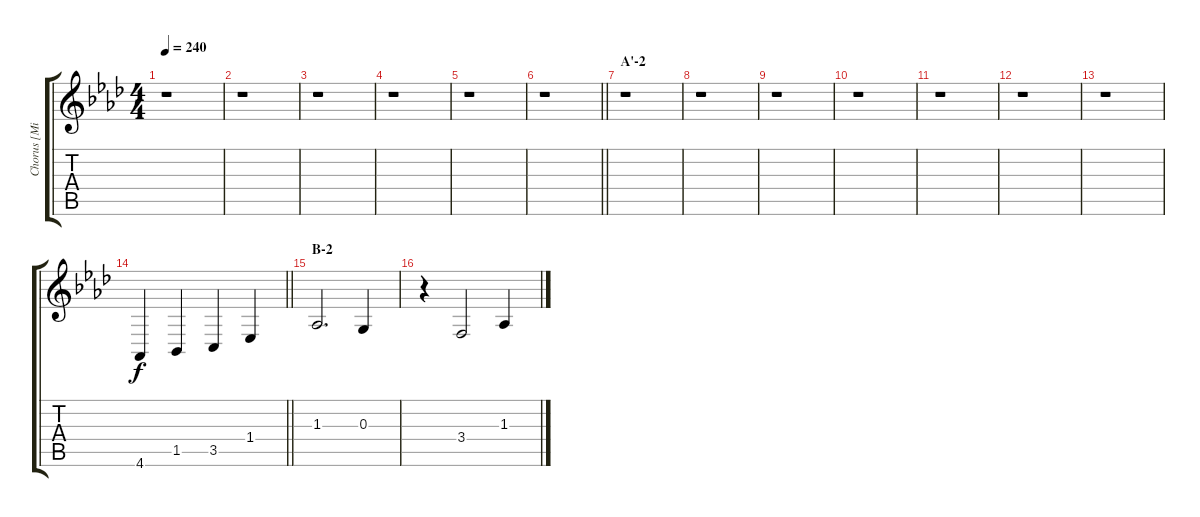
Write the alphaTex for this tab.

\track ("Chorus [Mio]" "Chorus [Mi") {instrument violin}
\staff {score tabs}
\tuning (E4 B3 G3 D3 A2 E2) {hide}
\ts (4 4)
\tempo 240
\clef g2
\ks ab
r.1{dy f} |
r.1 |
r.1 |
r.1 |
r.1 |
\barLineRight lightlight
r.1 |
\section ("" "A'-2")
r.1 |
r.1 |
r.1 |
r.1 |
r.1 |
r.1 |
r.1 |
\barLineRight lightlight
4.6.4 1.5.4 3.5.4 1.4.4 |
\section ("" "B-2")
1.3.2{d} 0.3.4 |
r.4 3.4.2 1.3.4
